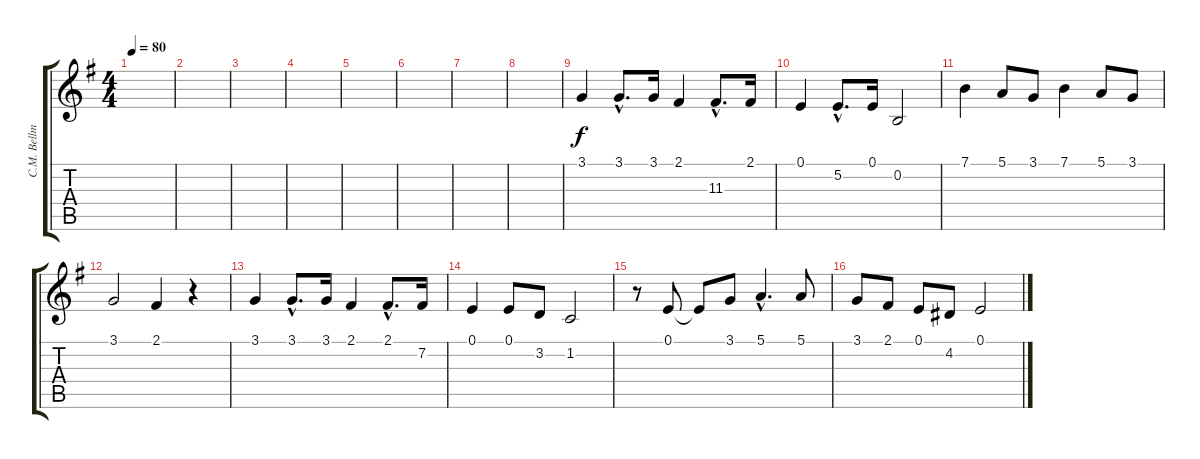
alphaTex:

\track ("C.M. Bellman (sequenced by Többizz)" "C.M. Bellm") {instrument cello}
\staff {score tabs}
\tuning (E4 B3 G3 D3 A2 E2) {hide}
\ts (4 4)
\tempo 80
\clef g2
\ks eminor
|
|
|
|
|
|
|
|
3.1.4 3.1{hac}.8{d} 3.1.16 2.1.4 11.3{hac}.8{d} 2.1.16 |
0.1.4 5.2{hac}.8{d} 0.1.16 0.2.2 |
7.1.4 5.1.8 3.1.8 7.1.4 5.1.8 3.1.8 |
3.1.2 2.1.4 r.4 |
3.1.4 3.1{hac}.8{d} 3.1.16 2.1.4 2.1{hac}.8{d} 7.2.16 |
0.1.4 0.1.8 3.2.8 1.2.2 |
r.8 0.1.8 0.1{t}.8 3.1.8 5.1{hac}.4{d} 5.1.8 |
3.1.8 2.1.8 0.1.8 4.2.8 0.1.2
